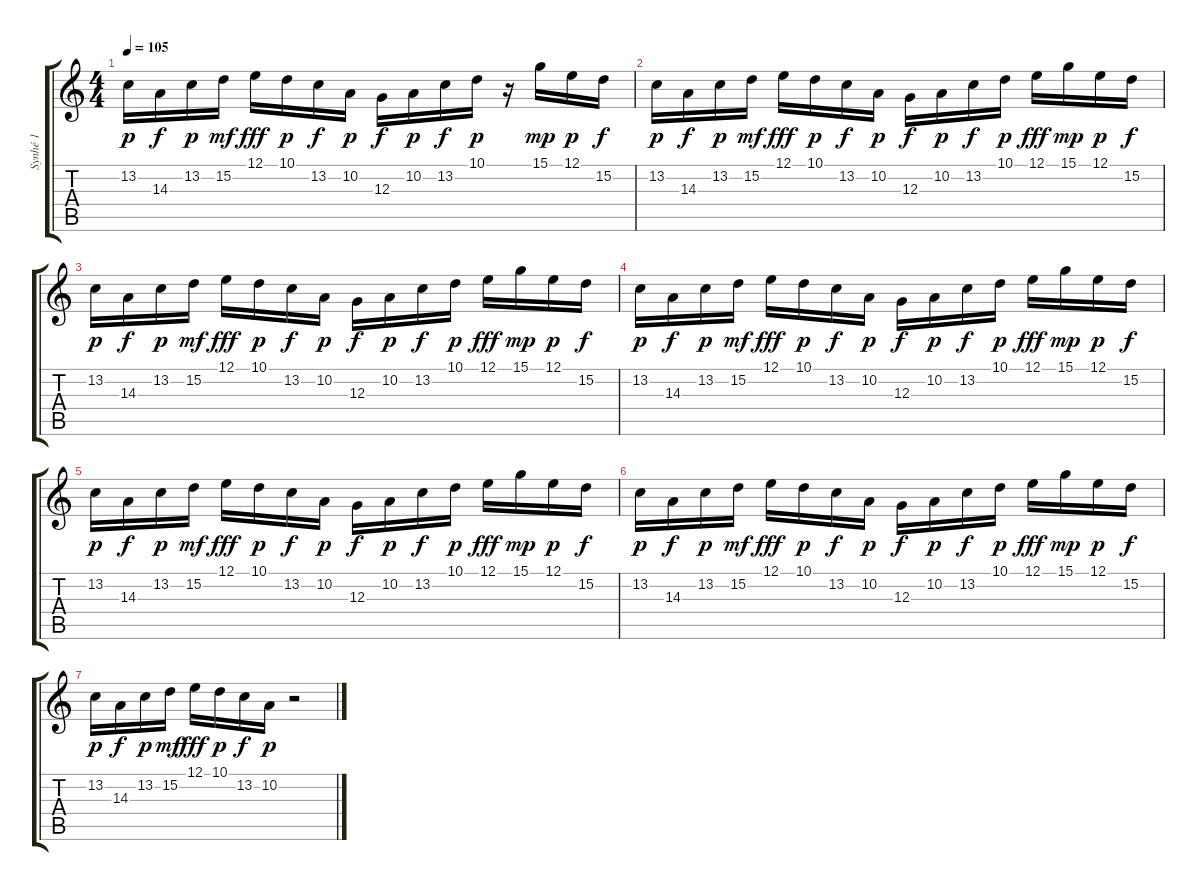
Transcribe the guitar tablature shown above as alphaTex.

\track ("Synhé 1" "Synhé 1") {instrument harpsichord}
\staff {score tabs}
\tuning (E4 B3 G3 D3 A2 E2) {hide}
\ts (4 4)
\tempo 105
\clef g2
\ks c
13.2.16{dy p} 14.3.16{dy f} 13.2.16{dy p} 15.2.16{dy mf} 12.1.16{dy fff} 10.1.16{dy p} 13.2.16{dy f} 10.2.16{dy p} 12.3.16{dy f} 10.2.16{dy p} 13.2.16{dy f} 10.1.16{dy p} r.16 15.1.16{dy mp} 12.1.16{dy p} 15.2.16{dy f} |
13.2.16{dy p} 14.3.16{dy f} 13.2.16{dy p} 15.2.16{dy mf} 12.1.16{dy fff} 10.1.16{dy p} 13.2.16{dy f} 10.2.16{dy p} 12.3.16{dy f} 10.2.16{dy p} 13.2.16{dy f} 10.1.16{dy p} 12.1.16{dy fff} 15.1.16{dy mp} 12.1.16{dy p} 15.2.16{dy f} |
13.2.16{dy p} 14.3.16{dy f} 13.2.16{dy p} 15.2.16{dy mf} 12.1.16{dy fff} 10.1.16{dy p} 13.2.16{dy f} 10.2.16{dy p} 12.3.16{dy f} 10.2.16{dy p} 13.2.16{dy f} 10.1.16{dy p} 12.1.16{dy fff} 15.1.16{dy mp} 12.1.16{dy p} 15.2.16{dy f} |
13.2.16{dy p} 14.3.16{dy f} 13.2.16{dy p} 15.2.16{dy mf} 12.1.16{dy fff} 10.1.16{dy p} 13.2.16{dy f} 10.2.16{dy p} 12.3.16{dy f} 10.2.16{dy p} 13.2.16{dy f} 10.1.16{dy p} 12.1.16{dy fff} 15.1.16{dy mp} 12.1.16{dy p} 15.2.16{dy f} |
13.2.16{dy p} 14.3.16{dy f} 13.2.16{dy p} 15.2.16{dy mf} 12.1.16{dy fff} 10.1.16{dy p} 13.2.16{dy f} 10.2.16{dy p} 12.3.16{dy f} 10.2.16{dy p} 13.2.16{dy f} 10.1.16{dy p} 12.1.16{dy fff} 15.1.16{dy mp} 12.1.16{dy p} 15.2.16{dy f} |
13.2.16{dy p} 14.3.16{dy f} 13.2.16{dy p} 15.2.16{dy mf} 12.1.16{dy fff} 10.1.16{dy p} 13.2.16{dy f} 10.2.16{dy p} 12.3.16{dy f} 10.2.16{dy p} 13.2.16{dy f} 10.1.16{dy p} 12.1.16{dy fff} 15.1.16{dy mp} 12.1.16{dy p} 15.2.16{dy f} |
13.2.16{dy p} 14.3.16{dy f} 13.2.16{dy p} 15.2.16{dy mf} 12.1.16{dy fff} 10.1.16{dy p} 13.2.16{dy f} 10.2.16{dy p} r.2
